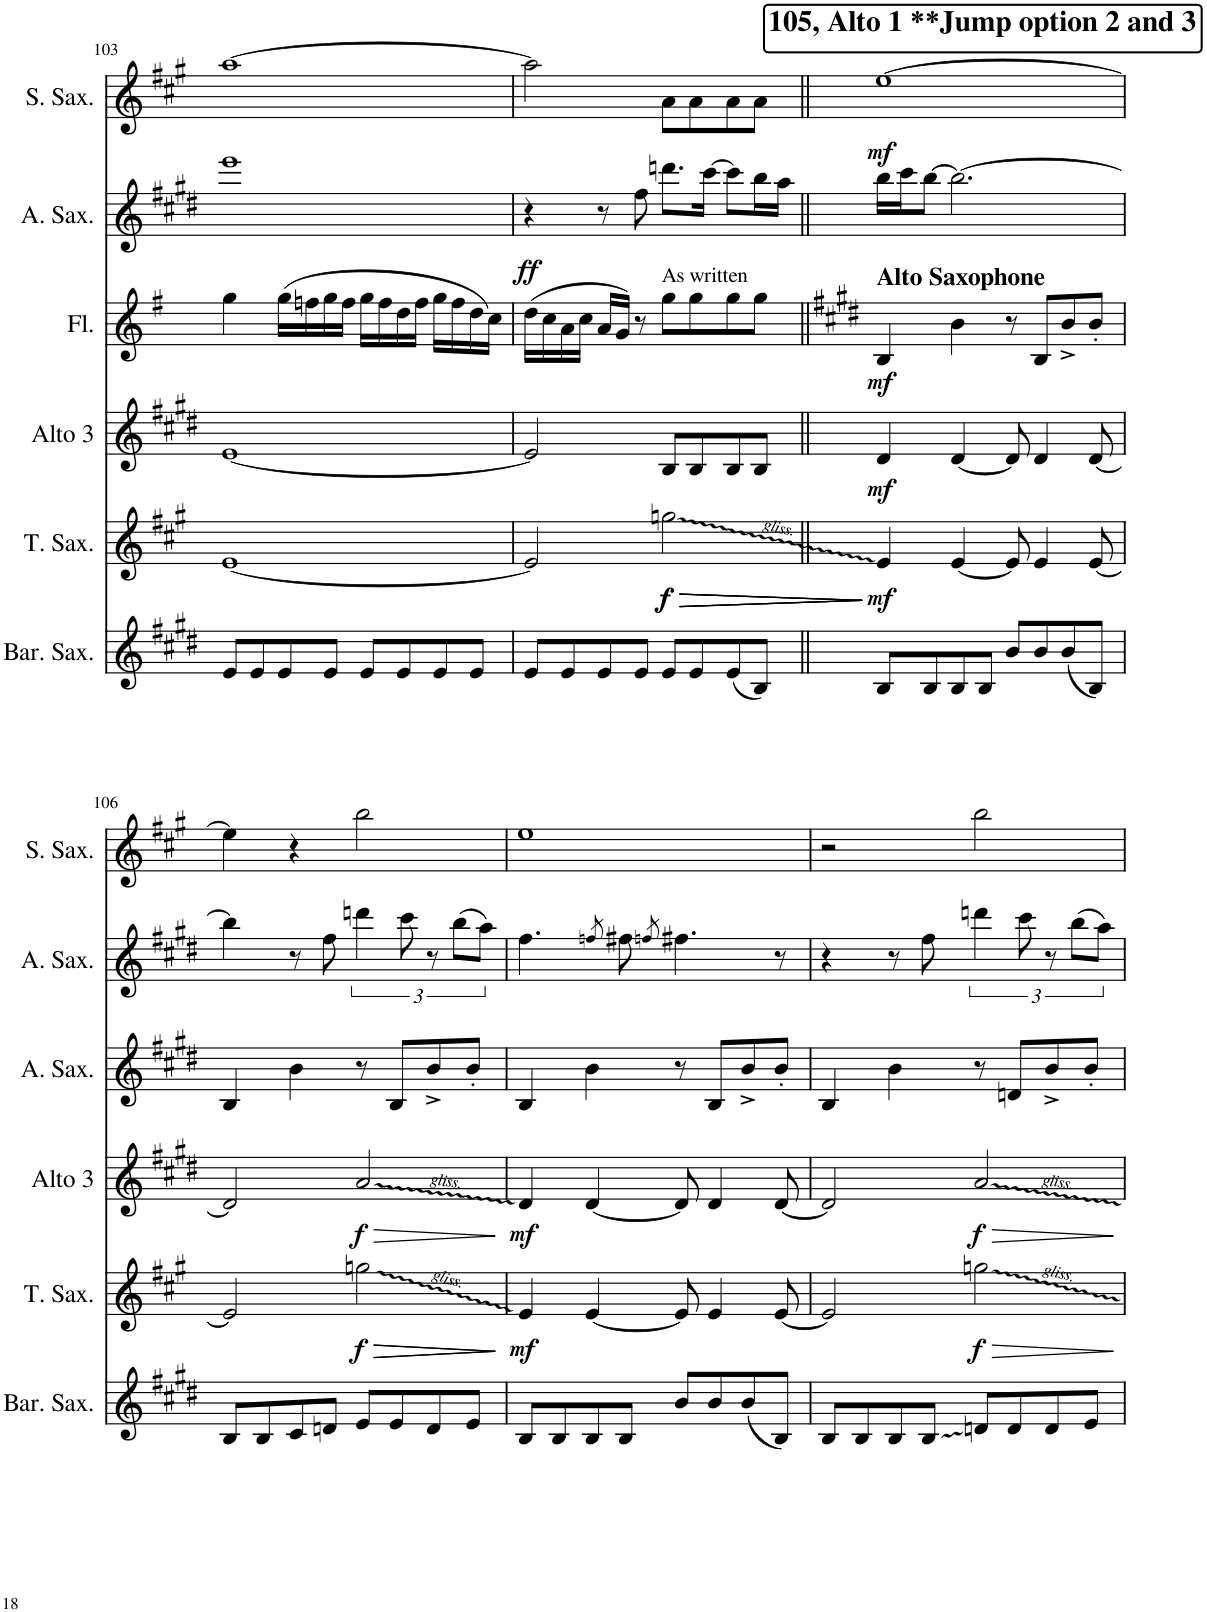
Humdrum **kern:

**kern	**kern	**dynam	**kern	**dynam	**kern	**dynam	**kern	**dynam	**kern	**dynam
*part6	*part5	*part5	*part4	*part4	*part3	*part3	*part2	*part2	*part1	*part1
*staff6	*staff5	*staff5	*staff4	*staff4	*staff3	*staff3	*staff2	*staff2	*staff1	*staff1
*I"Baritone Saxophone	*I"Tenor Saxophone	*	*I"Alto Sax 3	*	*I"Alto Sax 2	*	*I"Alto Saxophone	*	*I"Soprano Saxophone	*
*I'Bar. Sax.	*I'T. Sax.	*	*I'Alto 3	*	*I'Alto 2	*	*I'A. Sax.	*	*I'S. Sax.	*
!!LO:PB:g=z
*clefG2	*clefG2	*	*clefG2	*	*clefG2	*	*clefG2	*	*clefG2	*
*Trd12c21	*Trd8c14	*	*Trd5c9	*	*Trd5c9	*	*Trd5c9	*	*Trd1c2	*
*k[f#c#g#d#]	*k[f#c#g#]	*	*k[f#c#g#d#]	*	*k[f#]	*	*k[f#c#g#d#]	*	*k[f#c#g#]	*
*M4/4	*M4/4	*	*M4/4	*	*M4/4	*	*M4/4	*	*M4/4	*
=103	=103	=103	=103	=103	=103	=103	=103	=103	=103	=103
8e/L	[1e	.	[1e	.	4gg\	.	1eee	.	[1aa	.
8e/	.	.	.	.	.	.	.	.	.	.
8e/	.	.	.	.	(16gg\LL	.	.	.	.	.
.	.	.	.	.	16ffn\	.	.	.	.	.
8e/J	.	.	.	.	16gg\	.	.	.	.	.
.	.	.	.	.	16ff\JJ	.	.	.	.	.
8e/L	.	.	.	.	16gg\LL	.	.	.	.	.
.	.	.	.	.	16ff\	.	.	.	.	.
8e/	.	.	.	.	16dd\	.	.	.	.	.
.	.	.	.	.	16ff\JJ	.	.	.	.	.
8e/	.	.	.	.	16gg\LL	.	.	.	.	.
.	.	.	.	.	16ff\	.	.	.	.	.
8e/J	.	.	.	.	16dd\	.	.	.	.	.
.	.	.	.	.	16cc\JJ)	.	.	.	.	.
=104	=104	=104	=104	=104	=104	=104	=104	=104	=104	=104
!	!	!	!	!	!	!	!	!LO:DY:b	!	!
8e/L	2e/]	.	2e/]	.	(16dd\LL	.	4r	ff	2aa\]	.
.	.	.	.	.	16cc\	.	.	.	.	.
8e/	.	.	.	.	16a\	.	.	.	.	.
.	.	.	.	.	16cc\JJ	.	.	.	.	.
8e/	.	.	.	.	16a/LL	.	8r	.	.	.
.	.	.	.	.	16g/JJ)	.	.	.	.	.
8e/J	.	.	.	.	8r	.	8ff#\	.	.	.
!	!	!	!	!	!LO:TX:a:t=As written	!	!	!	!	!
!	!	!LO:HP:b	!	!	!	!	!	!	!	!
!	!	!LO:HP:n=1:b	!	!	!	!	!	!	!	!
!	!	!LO:HP:n=1:b	!	!	!	!	!	!	!	!
!	!	!LO:DY:n=1:b	!	!	!	!	!	!	!	!
!	!	!LO:DY:n=2:b	!	!	!	!	!	!	!	!
8e/L	2ggn\	> > > f f	8B/L	.	8gg\L	.	8.dddn\L	.	8a\L	.
8e/	.	.	8B/	.	8gg\	.	.	.	8a\	.
.	.	.	.	.	.	.	[16ccc#\Jk	.	.	.
(8e/	.	.	8B/	.	8gg\	.	8ccc#\L]	.	8a\	.
8B/J)	.	.	8B/J	.	8gg\J	.	16bb\L	.	8a\J	.
.	.	.	.	.	.	.	16aa\JJ	.	.	.
.	.	]	.	.	.	.	.	.	.	.
!!LO:REH:place=s1:a:t=
!!LO:REH:place=s1:a:B:cj:fs=14:t=105, Alto 1 **Jump option 2 and 3
=105||	=105||	=105||	=105||	=105||	=105||	=105||	=105||	=105||	=105||	=105||
*	*	*	*	*	*k[f#c#g#d#]	*	*	*	*	*
!	!	!	!	!	!LO:TX:a:B:t=Alto Saxophone	!	!	!	!	!
!	!	!LO:DY:b	!	!LO:DY:b	!	!LO:DY:b	!	!	!	!LO:DY:b
8B/L	4e/	mf	4d#/	mf	4B/	mf	16bb\LL	.	[1ee	mf
.	.	.	.	.	.	.	16ccc#\J	.	.	.
8B/	.	.	.	.	.	.	[8bb\J	.	.	.
8B/	[4e/	]	[4d#/	.	4b\	.	2.bb\_	.	.	.
8B/J	.	.	.	.	.	.	.	.	.	.
8b/L	8e/]	]	8d#/]	.	8r	.	.	.	.	.
8b/	4e/	.	4d#/	.	8B/L	.	.	.	.	.
(8b/	.	.	.	.	8b^/	.	.	.	.	.
8B/J)	[8e/	.	[8d#/	.	8b'/J	.	.	.	.	.
!!LO:LB:g=z
=106	=106	=106	=106	=106	=106	=106	=106	=106	=106	=106
8B/L	2e/]	.	2d#/]	.	4B/	.	4bb\]	.	4ee\]	.
8B/	.	.	.	.	.	.	.	.	.	.
8c#/	.	.	.	.	4b\	.	8r	.	4r	.
8dn/J	.	.	.	.	.	.	8ff#\	.	.	.
!	!	!LO:HP:b	!	!	!	!	!	!	!	!
!	!	!LO:HP:n=1:b	!	!LO:HP:b	!	!	!	!	!	!
!	!	!LO:DY:n=1:b	!	!LO:DY:n=1:b	!	!	!	!	!	!
8e/L	2ggn\	> > f	2a/	> f	8r	.	6dddn\	.	2bb\	.
8e/	.	.	.	.	8B/L	.	.	.	.	.
.	.	.	.	.	.	.	12ccc#\	.	.	.
8d/	.	.	.	.	8b^/	.	12r	.	.	.
.	.	.	.	.	.	.	(>12bb\L	.	.	.
8e/J	.	.	.	.	8b'/J	.	.	.	.	.
.	.	.	.	.	.	.	12aa\J)	.	.	.
.	.	]	.	]	.	.	.	.	.	.
=107	=107	=107	=107	=107	=107	=107	=107	=107	=107	=107
!	!	!LO:DY:b	!	!LO:DY:b	!	!	!	!	!	!
8B/L	4e/	mf	4d#/	mf	4B/	.	4.ff#\	.	1ee	.
8B/	.	.	.	.	.	.	.	.	.	.
8B/	[4e/	]	[4d#/	.	4b\	.	.	.	.	.
.	.	.	.	.	.	.	8qffn/	.	.	.
8B/J	.	.	.	.	.	.	8ff#X\	.	.	.
.	.	.	.	.	.	.	8qffn/	.	.	.
8b/L	8e/]	.	8d#/]	.	8r	.	4.ff#X\	.	.	.
8b/	4e/	.	4d#/	.	8B/L	.	.	.	.	.
(8b/	.	.	.	.	8b^/	.	.	.	.	.
8B/J)	[8e/	.	[8d#/	.	8b'/J	.	8r	.	.	.
=108	=108	=108	=108	=108	=108	=108	=108	=108	=108	=108
8B/L	2e/]	.	2d#/]	.	4B/	.	4r	.	2r	.
8B/	.	.	.	.	.	.	.	.	.	.
8B/	.	.	.	.	4b\	.	8r	.	.	.
8B/J	.	.	.	.	.	.	8ff#\	.	.	.
!	!	!LO:HP:b	!	!LO:HP:b	!	!	!	!	!	!
!	!	!LO:DY:n=1:b	!	!LO:DY:n=1:b	!	!	!	!	!	!
8dn/L	2ggn\	> f	2a/	> f	8r	.	6dddn\	.	2bb\	.
8d/	.	.	.	.	8dn/L	.	.	.	.	.
.	.	.	.	.	.	.	12ccc#\	.	.	.
8d/	.	.	.	.	8b^/	.	12r	.	.	.
.	.	.	.	.	.	.	(>12bb\L	.	.	.
8e/J	.	.	.	.	8b'/J	.	.	.	.	.
.	.	.	.	.	.	.	12aa\J)	.	.	.
.	.	]	.	]	.	.	.	.	.	.
=	=	=	=	=	=	=	=	=	=	=
*-	*-	*-	*-	*-	*-	*-	*-	*-	*-	*-
